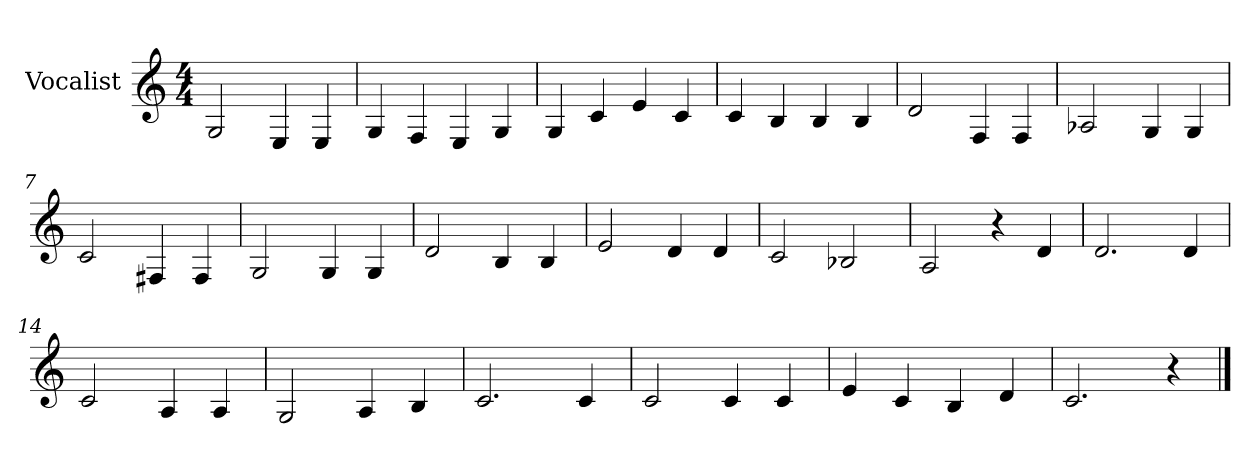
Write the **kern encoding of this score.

**kern
*part1
*staff1
*I"Vocalist
*k[]
*C:
*M4/4
=1
2G
4E
4E
=2
4G
4F
4E
4G
=3
4G
4c
4e
4c
=4
4c
4B
4B
4B
=5
2d
4F
4F
=6
2A-X
4G
4G
=7
2c
4F#X
4F#
=8
2G
4G
4G
=9
2d
4B
4B
=10
2e
4d
4d
=11
2c
2B-X
=12
2A
4r
4d
=13
2.d
4d
=14
2c
4A
4A
=15
2G
4A
4B
=16
2.c
4c
=17
2c
4c
4c
=18
4e
4c
4B
4d
=19
2.c
4r
==
*-
